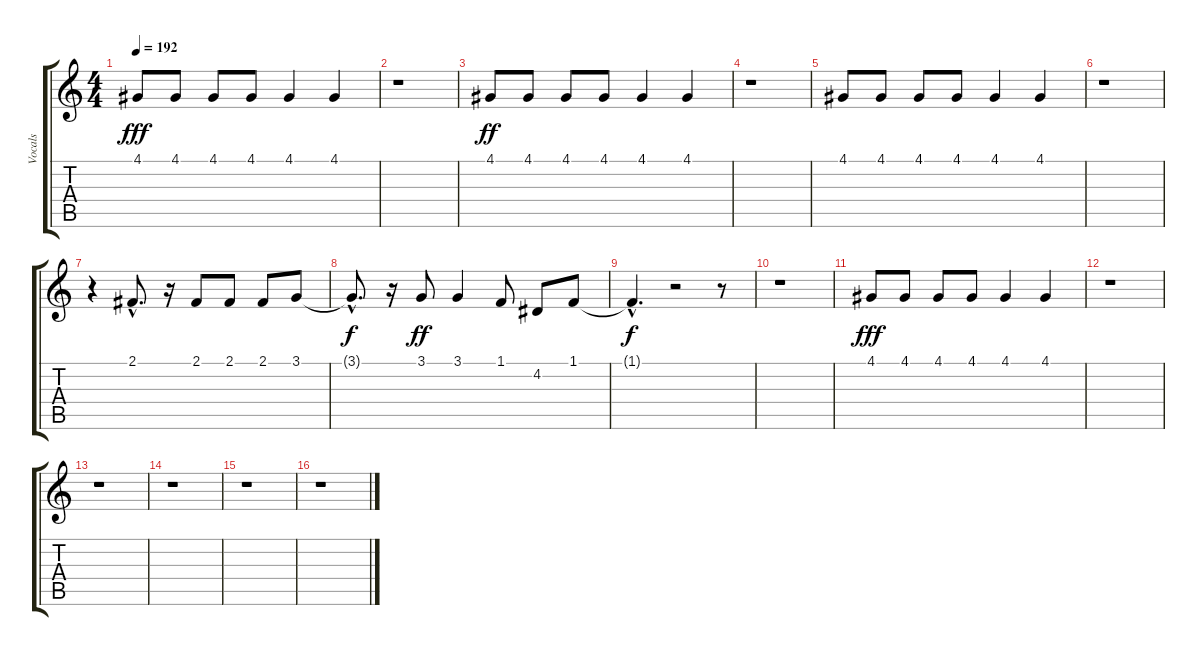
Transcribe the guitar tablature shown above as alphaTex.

\track ("Vocals" "Vocals") {instrument panflute}
\staff {score tabs}
\tuning (E4 B3 G3 D3 A2 E2) {hide}
\ts (4 4)
\tempo 192
\clef g2
\ks c
4.1.8{dy fff} 4.1.8 4.1.8 4.1.8 4.1.4 4.1.4 |
r.1 |
4.1.8{dy ff} 4.1.8 4.1.8 4.1.8 4.1.4 4.1.4 |
r.1 |
4.1.8 4.1.8 4.1.8 4.1.8 4.1.4 4.1.4 |
r.1 |
r.4 2.1{hac}.8{d} r.16 2.1.8 2.1.8 2.1.8 3.1.8 |
3.1{hac t}.8{d dy f} r.16 3.1.8{dy ff} 3.1.4 1.1.8 4.2.8 1.1.8 |
1.1{hac t}.4{d dy f} r.2 r.8 |
r.1 |
4.1.8{dy fff} 4.1.8 4.1.8 4.1.8 4.1.4 4.1.4 |
r.1 |
r.1 |
r.1 |
r.1 |
r.1
